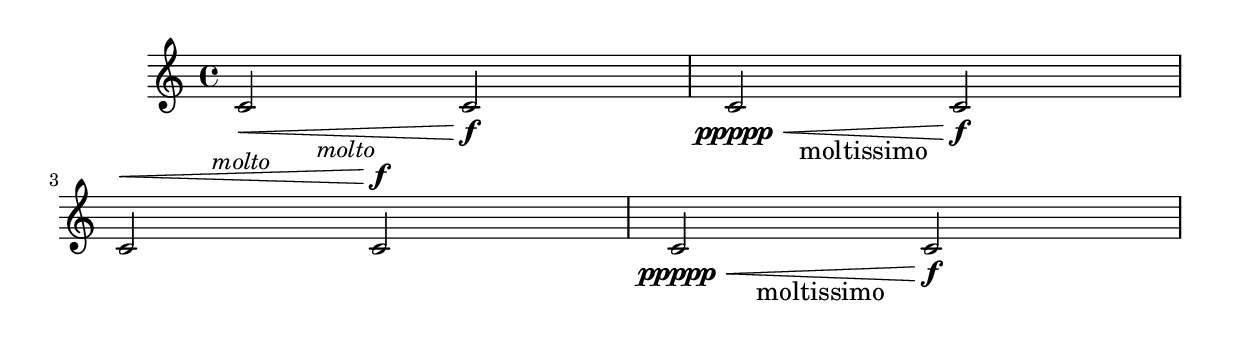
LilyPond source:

%% http://lsr.di.unimi.it/LSR/Item?id=233
%% see also http://www.lilypond.org/doc/v2.18/Documentation/notation/expressive-marks-attached-to-notes


hairpinWithCenteredText =
#(define-music-function (parser location text) (markup?)
  #{
    \once \override Voice.Hairpin.after-line-breaking = 
      #(lambda (grob)
        (let* ((stencil (ly:hairpin::print grob))
               (par-y (ly:grob-parent grob Y))
               (dir (ly:grob-property par-y 'direction))
               (new-stencil (ly:stencil-aligned-to
                 (ly:stencil-combine-at-edge
                   (ly:stencil-aligned-to stencil X CENTER)
                   Y dir
                   (ly:stencil-aligned-to (grob-interpret-markup grob text) X CENTER))
                 X LEFT))
               (staff-space (ly:output-def-lookup (ly:grob-layout grob) 'staff-space))
               (staff-line-thickness
                 (ly:output-def-lookup (ly:grob-layout grob) 'line-thickness))
               (grob-name (lambda (x) (assq-ref (ly:grob-property x 'meta) 'name)))
               (par-x (ly:grob-parent grob X))
               (dyn-text (eq? (grob-name par-x) 'DynamicText ))
               (dyn-text-stencil-x-length
                 (if dyn-text
                   (interval-length 
                     (ly:stencil-extent (ly:grob-property par-x 'stencil) X))
                   0))
               (x-shift 
                 (if dyn-text 
                   (- 
                     (+ staff-space dyn-text-stencil-x-length)
                     (* 0.5 staff-line-thickness)) 0)))
  
        (ly:grob-set-property! grob 'Y-offset 0)
        (ly:grob-set-property! grob 'stencil 
           (ly:stencil-translate-axis
            new-stencil
            x-shift X))))
  #})

hairpinMolto = 
\hairpinWithCenteredText \markup { \italic molto }

hairpinMore = 
\hairpinWithCenteredText \markup { \larger moltissimo }

\layout { ragged-right = ##f }

\relative c' {
  \hairpinMolto
  c2\< c\f
  \hairpinMore
  c2\ppppp\< c\f
  \break
  \hairpinMolto
  c2^\< c\f
  \hairpinMore
  c2\ppppp\< c\f
}
